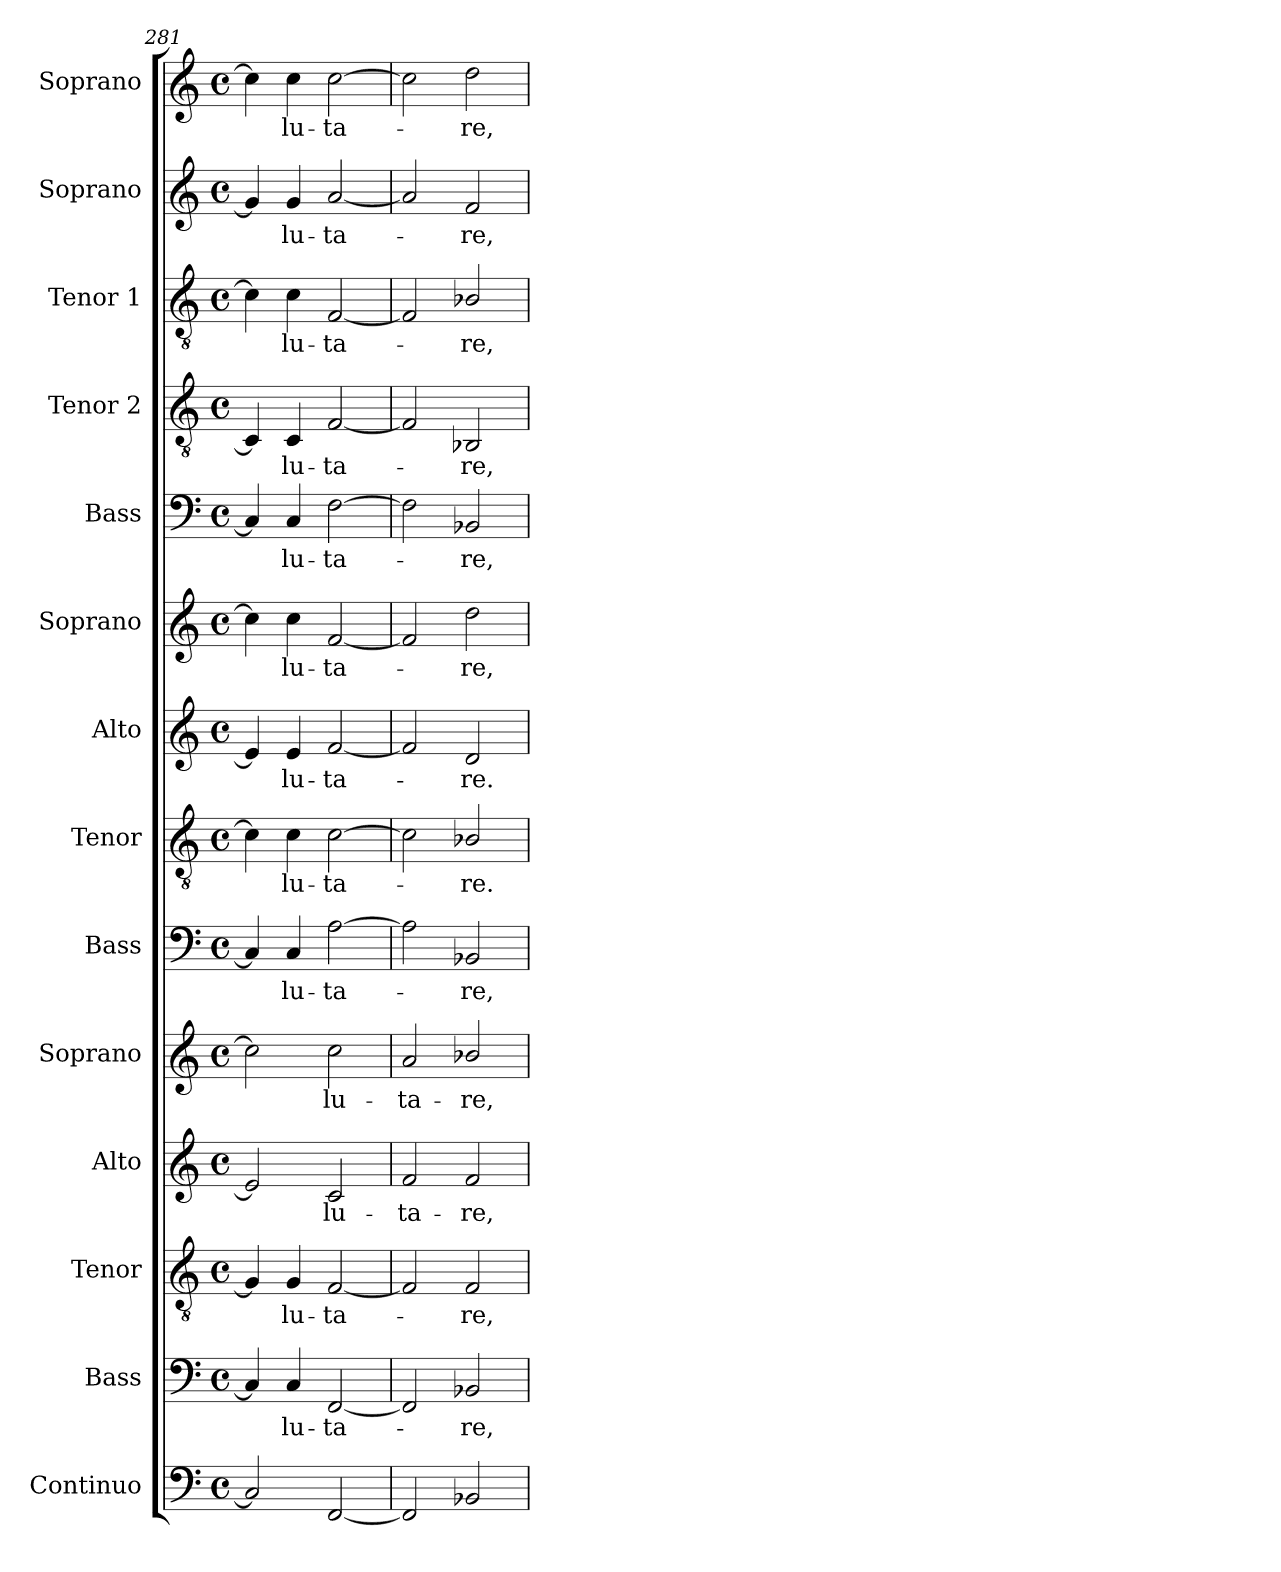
**kern	**kern	**text	**kern	**text	**kern	**text	**kern	**text	**kern	**text	**kern	**text	**kern	**text	**kern	**text	**kern	**text	**kern	**text	**kern	**text	**kern	**text	**kern	**text
*part14	*part13	*part13	*part12	*part12	*part11	*part11	*part10	*part10	*part9	*part9	*part8	*part8	*part7	*part7	*part6	*part6	*part5	*part5	*part4	*part4	*part3	*part3	*part2	*part2	*part1	*part1
*staff14	*staff13	*staff13	*staff12	*staff12	*staff11	*staff11	*staff10	*staff10	*staff9	*staff9	*staff8	*staff8	*staff7	*staff7	*staff6	*staff6	*staff5	*staff5	*staff4	*staff4	*staff3	*staff3	*staff2	*staff2	*staff1	*staff1
*I"Continuo	*I"Bass	*	*I"Tenor	*	*I"Alto	*	*I"Soprano	*	*I"Bass	*	*I"Tenor	*	*I"Alto	*	*I"Soprano	*	*I"Bass	*	*I"Tenor 2	*	*I"Tenor 1	*	*I"Soprano	*	*I"Soprano	*
*I'Cont.	*I'B.	*	*I'T.	*	*I'A.	*	*I'S.	*	*I'B.	*	*I'T.	*	*I'A.	*	*I'S.	*	*I'B.	*	*I'T2.	*	*I'T1.	*	*I'S.	*	*I'S.	*
*clefF4	*clefF4	*	*clefGv2	*	*clefG2	*	*clefG2	*	*clefF4	*	*clefGv2	*	*clefG2	*	*clefG2	*	*clefF4	*	*clefGv2	*	*clefGv2	*	*clefG2	*	*clefG2	*
*	*	*	*ITrd7c12	*	*	*	*	*	*	*	*ITrd7c12	*	*	*	*	*	*	*	*ITrd7c12	*	*ITrd7c12	*	*	*	*	*
*k[]	*k[]	*	*k[]	*	*k[]	*	*k[]	*	*k[]	*	*k[]	*	*k[]	*	*k[]	*	*k[]	*	*k[]	*	*k[]	*	*k[]	*	*k[]	*
*C:	*C:	*	*C:	*	*C:	*	*C:	*	*C:	*	*C:	*	*C:	*	*C:	*	*C:	*	*C:	*	*C:	*	*C:	*	*C:	*
*M4/4	*M4/4	*	*M4/4	*	*M4/4	*	*M4/4	*	*M4/4	*	*M4/4	*	*M4/4	*	*M4/4	*	*M4/4	*	*M4/4	*	*M4/4	*	*M4/4	*	*M4/4	*
*met(c)	*met(c)	*	*met(c)	*	*met(c)	*	*met(c)	*	*met(c)	*	*met(c)	*	*met(c)	*	*met(c)	*	*met(c)	*	*met(c)	*	*met(c)	*	*met(c)	*	*met(c)	*
=281	=281	=281	=281	=281	=281	=281	=281	=281	=281	=281	=281	=281	=281	=281	=281	=281	=281	=281	=281	=281	=281	=281	=281	=281	=281	=281
2Ci/]	4Ci/]	.	4GGi/]	.	2ei/]	.	2cci\]	.	4Ci/]	.	4Ci\]	.	4ei/]	.	4cci\]	.	4Ci/]	.	4CCi/]	.	4Ci\]	.	4gi/]	.	4cci\]	.
!	!	!LO:LY:b:color=#000000	!	!	!	!	!	!	!	!	!	!	!	!	!	!	!	!	!	!	!	!	!	!	!	!
!	!	!	!	!LO:LY:b:color=#000000	!	!	!	!	!	!	!	!	!	!	!	!	!	!	!	!	!	!	!	!	!	!
!	!	!	!	!	!	!	!	!	!	!LO:LY:b:color=#000000	!	!	!	!	!	!	!	!	!	!	!	!	!	!	!	!
!	!	!	!	!	!	!	!	!	!	!	!	!LO:LY:b:color=#000000	!	!	!	!	!	!	!	!	!	!	!	!	!	!
!	!	!	!	!	!	!	!	!	!	!	!	!	!	!LO:LY:b:color=#000000	!	!	!	!	!	!	!	!	!	!	!	!
!	!	!	!	!	!	!	!	!	!	!	!	!	!	!	!	!LO:LY:b:color=#000000	!	!	!	!	!	!	!	!	!	!
!	!	!	!	!	!	!	!	!	!	!	!	!	!	!	!	!	!	!LO:LY:b:color=#000000	!	!	!	!	!	!	!	!
!	!	!	!	!	!	!	!	!	!	!	!	!	!	!	!	!	!	!	!	!LO:LY:b:color=#000000	!	!	!	!	!	!
!	!	!	!	!	!	!	!	!	!	!	!	!	!	!	!	!	!	!	!	!	!	!LO:LY:b:color=#000000	!	!	!	!
!	!	!	!	!	!	!	!	!	!	!	!	!	!	!	!	!	!	!	!	!	!	!	!	!LO:LY:b:color=#000000	!	!
!	!	!	!	!	!	!	!	!	!	!	!	!	!	!	!	!	!	!	!	!	!	!	!	!	!	!LO:LY:b:color=#000000
.	4Ci/	-lu-	4GGi/	-lu-	.	.	.	.	4Ci/	-lu-	4Ci\	-lu-	4ei/	-lu-	4cci\	-lu-	4Ci/	-lu-	4CCi/	-lu-	4Ci\	-lu-	4gi/	-lu-	4cci\	-lu-
!	!	!LO:LY:b:color=#000000	!	!	!	!	!	!	!	!	!	!	!	!	!	!	!	!	!	!	!	!	!	!	!	!
!	!	!	!	!LO:LY:b:color=#000000	!	!	!	!	!	!	!	!	!	!	!	!	!	!	!	!	!	!	!	!	!	!
!	!	!	!	!	!	!LO:LY:b:color=#000000	!	!	!	!	!	!	!	!	!	!	!	!	!	!	!	!	!	!	!	!
!	!	!	!	!	!	!	!	!LO:LY:b:color=#000000	!	!	!	!	!	!	!	!	!	!	!	!	!	!	!	!	!	!
!	!	!	!	!	!	!	!	!	!	!LO:LY:b:color=#000000	!	!	!	!	!	!	!	!	!	!	!	!	!	!	!	!
!	!	!	!	!	!	!	!	!	!	!	!	!LO:LY:b:color=#000000	!	!	!	!	!	!	!	!	!	!	!	!	!	!
!	!	!	!	!	!	!	!	!	!	!	!	!	!	!LO:LY:b:color=#000000	!	!	!	!	!	!	!	!	!	!	!	!
!	!	!	!	!	!	!	!	!	!	!	!	!	!	!	!	!LO:LY:b:color=#000000	!	!	!	!	!	!	!	!	!	!
!	!	!	!	!	!	!	!	!	!	!	!	!	!	!	!	!	!	!LO:LY:b:color=#000000	!	!	!	!	!	!	!	!
!	!	!	!	!	!	!	!	!	!	!	!	!	!	!	!	!	!	!	!	!LO:LY:b:color=#000000	!	!	!	!	!	!
!	!	!	!	!	!	!	!	!	!	!	!	!	!	!	!	!	!	!	!	!	!	!LO:LY:b:color=#000000	!	!	!	!
!	!	!	!	!	!	!	!	!	!	!	!	!	!	!	!	!	!	!	!	!	!	!	!	!LO:LY:b:color=#000000	!	!
!	!	!	!	!	!	!	!	!	!	!	!	!	!	!	!	!	!	!	!	!	!	!	!	!	!	!LO:LY:b:color=#000000
[2FFi/	[2FFi/	-ta-	[2FFi/	-ta-	2ci/	-lu-	2cci\	-lu-	[2Ai\	-ta-	[2Ci\	-ta-	[2fi/	-ta-	[2fi/	-ta-	[2Fi\	-ta-	[2FFi/	-ta-	[2FFi/	-ta-	[2ai/	-ta-	[2cci\	-ta-
=282	=282	=282	=282	=282	=282	=282	=282	=282	=282	=282	=282	=282	=282	=282	=282	=282	=282	=282	=282	=282	=282	=282	=282	=282	=282	=282
!	!	!	!	!	!	!LO:LY:b:color=#000000	!	!	!	!	!	!	!	!	!	!	!	!	!	!	!	!	!	!	!	!
!	!	!	!	!	!	!	!	!LO:LY:b:color=#000000	!	!	!	!	!	!	!	!	!	!	!	!	!	!	!	!	!	!
2FFi/]	2FFi/]	.	2FFi/]	.	2fi/	-ta-	2ai/	-ta-	2Ai\]	.	2Ci\]	.	2fi/]	.	2fi/]	.	2Fi\]	.	2FFi/]	.	2FFi/]	.	2ai/]	.	2cci\]	.
!	!	!LO:LY:b:color=#000000	!	!	!	!	!	!	!	!	!	!	!	!	!	!	!	!	!	!	!	!	!	!	!	!
!	!	!	!	!LO:LY:b:color=#000000	!	!	!	!	!	!	!	!	!	!	!	!	!	!	!	!	!	!	!	!	!	!
!	!	!	!	!	!	!LO:LY:b:color=#000000	!	!	!	!	!	!	!	!	!	!	!	!	!	!	!	!	!	!	!	!
!	!	!	!	!	!	!	!	!LO:LY:b:color=#000000	!	!	!	!	!	!	!	!	!	!	!	!	!	!	!	!	!	!
!	!	!	!	!	!	!	!	!	!	!LO:LY:b:color=#000000	!	!	!	!	!	!	!	!	!	!	!	!	!	!	!	!
!	!	!	!	!	!	!	!	!	!	!	!	!LO:LY:b:color=#000000	!	!	!	!	!	!	!	!	!	!	!	!	!	!
!	!	!	!	!	!	!	!	!	!	!	!	!	!	!LO:LY:b:color=#000000	!	!	!	!	!	!	!	!	!	!	!	!
!	!	!	!	!	!	!	!	!	!	!	!	!	!	!	!	!LO:LY:b:color=#000000	!	!	!	!	!	!	!	!	!	!
!	!	!	!	!	!	!	!	!	!	!	!	!	!	!	!	!	!	!LO:LY:b:color=#000000	!	!	!	!	!	!	!	!
!	!	!	!	!	!	!	!	!	!	!	!	!	!	!	!	!	!	!	!	!LO:LY:b:color=#000000	!	!	!	!	!	!
!	!	!	!	!	!	!	!	!	!	!	!	!	!	!	!	!	!	!	!	!	!	!LO:LY:b:color=#000000	!	!	!	!
!	!	!	!	!	!	!	!	!	!	!	!	!	!	!	!	!	!	!	!	!	!	!	!	!LO:LY:b:color=#000000	!	!
!	!	!	!	!	!	!	!	!	!	!	!	!	!	!	!	!	!	!	!	!	!	!	!	!	!	!LO:LY:b:color=#000000
2BB-Xi/	2BB-Xi/	-re,	2FFi/	-re,	2fi/	-re,	2b-Xi/	-re,	2BB-Xi/	-re,	2BB-Xi/	-re.	2di/	-re.	2ddi\	-re,	2BB-Xi/	-re,	2BBB-Xi/	-re,	2BB-Xi/	-re,	2fi/	-re,	2ddi\	-re,
=	=	=	=	=	=	=	=	=	=	=	=	=	=	=	=	=	=	=	=	=	=	=	=	=	=	=
*-	*-	*-	*-	*-	*-	*-	*-	*-	*-	*-	*-	*-	*-	*-	*-	*-	*-	*-	*-	*-	*-	*-	*-	*-	*-	*-
